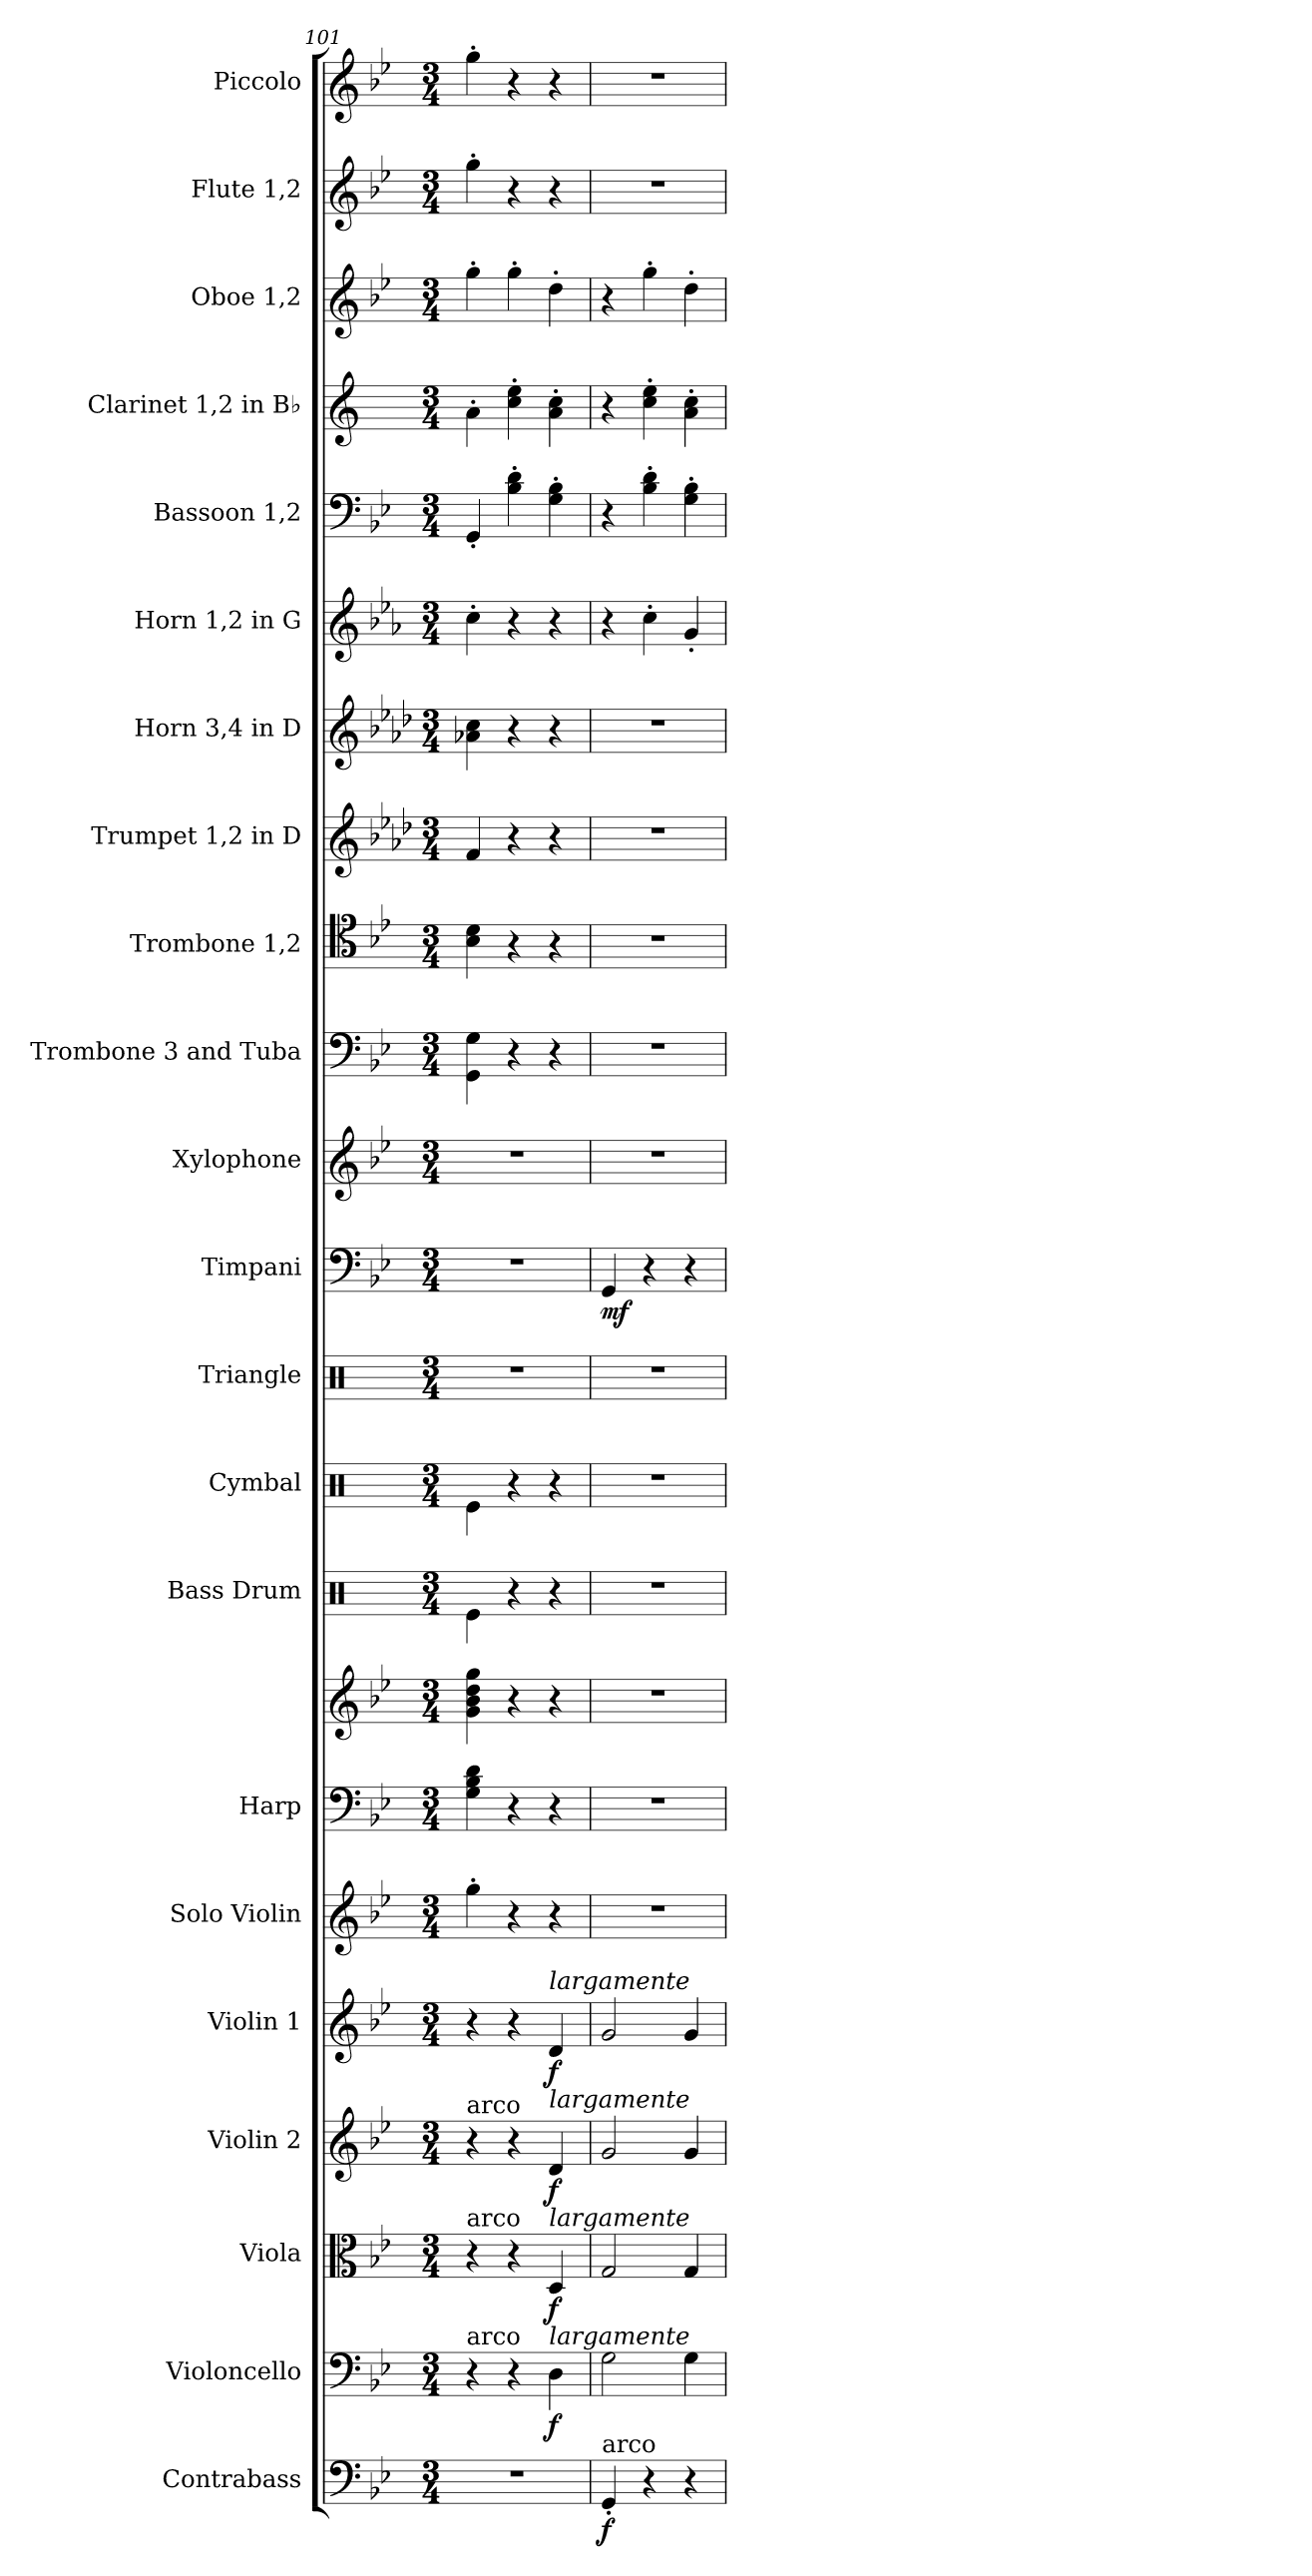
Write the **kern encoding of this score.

**kern	**dynam	**kern	**dynam	**kern	**dynam	**kern	**dynam	**kern	**dynam	**kern	**kern	**kern	**kern	**kern	**kern	**kern	**dynam	**kern	**kern	**kern	**kern	**kern	**kern	**kern	**kern	**kern	**kern	**kern
*part22	*part22	*part21	*part21	*part20	*part20	*part19	*part19	*part18	*part18	*part17	*part16	*part16	*part15	*part14	*part13	*part12	*part12	*part11	*part10	*part9	*part8	*part7	*part6	*part5	*part4	*part3	*part2	*part1
*staff23	*staff23	*staff22	*staff22	*staff21	*staff21	*staff20	*staff20	*staff19	*staff19	*staff18	*staff17	*staff16	*staff15	*staff14	*staff13	*staff12	*staff12	*staff11	*staff10	*staff9	*staff8	*staff7	*staff6	*staff5	*staff4	*staff3	*staff2	*staff1
*I"Contrabass	*	*I"Violoncello	*	*I"Viola	*	*I"Violin 2	*	*I"Violin 1	*	*I"Solo Violin	*I"Harp	*	*I"Bass Drum	*I"Cymbal	*I"Triangle	*I"Timpani	*	*I"Xylophone	*I"Trombone 3 and Tuba	*I"Trombone 1,2	*I"Trumpet 1,2 in D	*I"Horn 3,4 in D	*I"Horn 1,2 in G	*I"Bassoon 1,2	*I"Clarinet 1,2 in B♭	*I"Oboe 1,2	*I"Flute 1,2	*I"Piccolo
*I'Cb.	*	*I'Vc.	*	*I'Vla.	*	*I'Vln. 2	*	*I'Vln. 1	*	*I'Solo Vln.	*I'Hrp.	*	*I'B.D	*I'Cym.	*I'Trgl.	*I'Timp.	*	*I'Xyl.	*I'Tbn. 3 and Tba.	*I'Tbn. 1,2	*I'Tpt. 1,2 in D	*I'Hn. 3,4 in D	*I'Hn. 1,2 in G	*I'Bsn. 1,2	*I'Cl. 1,2 in B♭	*I'Ob. 1,2	*I'Fl. 1,2	*I'Picc.
*clefF4	*	*clefF4	*	*clefC3	*	*clefG2	*	*clefG2	*	*clefG2	*clefF4	*clefG2	*clefX	*clefX	*clefX	*clefF4	*	*clefG2	*clefF4	*clefC4	*clefG2	*clefG2	*clefG2	*clefF4	*clefG2	*clefG2	*clefG2	*clefG2
*ITrd7c12	*	*	*	*	*	*	*	*	*	*	*	*	*	*	*	*	*	*ITrd-7c-12	*	*	*ITrd-1c-2	*ITrd6c10	*ITrd3c5	*	*ITrd1c2	*	*	*ITrd-7c-12
*k[b-e-]	*	*k[b-e-]	*	*k[b-e-]	*	*k[b-e-]	*	*k[b-e-]	*	*k[b-e-]	*k[b-e-]	*k[b-e-]	*k[]	*k[]	*k[]	*k[b-e-]	*	*k[b-e-]	*k[b-e-]	*k[b-e-]	*k[b-e-]	*k[b-e-]	*k[b-e-]	*k[b-e-]	*k[b-e-]	*k[b-e-]	*k[b-e-]	*k[b-e-]
*M3/4	*	*M3/4	*	*M3/4	*	*M3/4	*	*M3/4	*	*M3/4	*M3/4	*M3/4	*M3/4	*M3/4	*M3/4	*M3/4	*	*M3/4	*M3/4	*M3/4	*M3/4	*M3/4	*M3/4	*M3/4	*M3/4	*M3/4	*M3/4	*M3/4
=101	=101	=101	=101	=101	=101	=101	=101	=101	=101	=101	=101	=101	=101	=101	=101	=101	=101	=101	=101	=101	=101	=101	=101	=101	=101	=101	=101	=101
!	!	!	!	!	!	!LO:TX:a:t=arco	!	!	!	!	!	!	!	!	!	!	!	!	!	!	!	!	!	!	!	!	!	!
!	!	!	!	!LO:TX:a:t=arco	!	!	!	!	!	!	!	!	!	!	!	!	!	!	!	!	!	!	!	!	!	!	!	!
!	!	!LO:TX:a:t=arco	!	!	!	!	!	!	!	!	!	!	!	!	!	!	!	!	!	!	!	!	!	!	!	!	!	!
2.r	.	4r	.	4r	.	4r	.	4r	.	4gg'\	4G\ 4B-\ 4d\	4g\ 4b-\ 4dd\ 4gg\	4Re\	4Re\	2.r	2.r	.	2.r	4GG\ 4G\	4B-\ 4d\	4g/	4B-X\ 4d\	4g'\	4GG'/	4g'\	4gg'\	4gg'\	4ggg'\
.	.	4r	.	4r	.	4r	.	4r	.	4r	4r	4r	4r	4r	.	.	.	.	4r	4r	4r	4r	4r	4B-\' 4d\'	4b-\' 4dd\'	4gg'\	4r	4r
!	!	!	!	!	!	!	!	!LO:TX:a:i:t=largamente	!	!	!	!	!	!	!	!	!	!	!	!	!	!	!	!	!	!	!	!
!	!	!	!	!	!	!LO:TX:a:i:t=largamente	!	!	!	!	!	!	!	!	!	!	!	!	!	!	!	!	!	!	!	!	!	!
!	!	!	!	!LO:TX:a:i:t=largamente	!	!	!	!	!	!	!	!	!	!	!	!	!	!	!	!	!	!	!	!	!	!	!	!
!	!	!LO:TX:a:i:t=largamente	!	!	!	!	!	!	!	!	!	!	!	!	!	!	!	!	!	!	!	!	!	!	!	!	!	!
!	!	!	!LO:DY:b	!	!LO:DY:b	!	!LO:DY:b	!	!LO:DY:b	!	!	!	!	!	!	!	!	!	!	!	!	!	!	!	!	!	!	!
.	.	4D\	f	4D/	f	4d/	f	4d/	f	4r	4r	4r	4r	4r	.	.	.	.	4r	4r	4r	4r	4r	4G\' 4B-\'	4g\' 4b-\'	4dd'\	4r	4r
=102	=102	=102	=102	=102	=102	=102	=102	=102	=102	=102	=102	=102	=102	=102	=102	=102	=102	=102	=102	=102	=102	=102	=102	=102	=102	=102	=102	=102
!LO:TX:a:t=arco	!	!	!	!	!	!	!	!	!	!	!	!	!	!	!	!	!	!	!	!	!	!	!	!	!	!	!	!
!	!LO:DY:b	!	!	!	!	!	!	!	!	!	!	!	!	!	!	!	!LO:DY:b	!	!	!	!	!	!	!	!	!	!	!
4GGG'/	f	2G\	.	2G/	.	2g/	.	2g/	.	2.r	2.r	2.r	2.r	2.r	2.r	4GG/	mf	2.r	2.r	2.r	2.r	2.r	4r	4r	4r	4r	2.r	2.r
4r	.	.	.	.	.	.	.	.	.	.	.	.	.	.	.	4r	.	.	.	.	.	.	4g'\	4B-\' 4d\'	4b-\' 4dd\'	4gg'\	.	.
4r	.	4G\	.	4G/	.	4g/	.	4g/	.	.	.	.	.	.	.	4r	.	.	.	.	.	.	4d'/	4G\' 4B-\'	4g\' 4b-\'	4dd'\	.	.
=	=	=	=	=	=	=	=	=	=	=	=	=	=	=	=	=	=	=	=	=	=	=	=	=	=	=	=	=
*-	*-	*-	*-	*-	*-	*-	*-	*-	*-	*-	*-	*-	*-	*-	*-	*-	*-	*-	*-	*-	*-	*-	*-	*-	*-	*-	*-	*-
